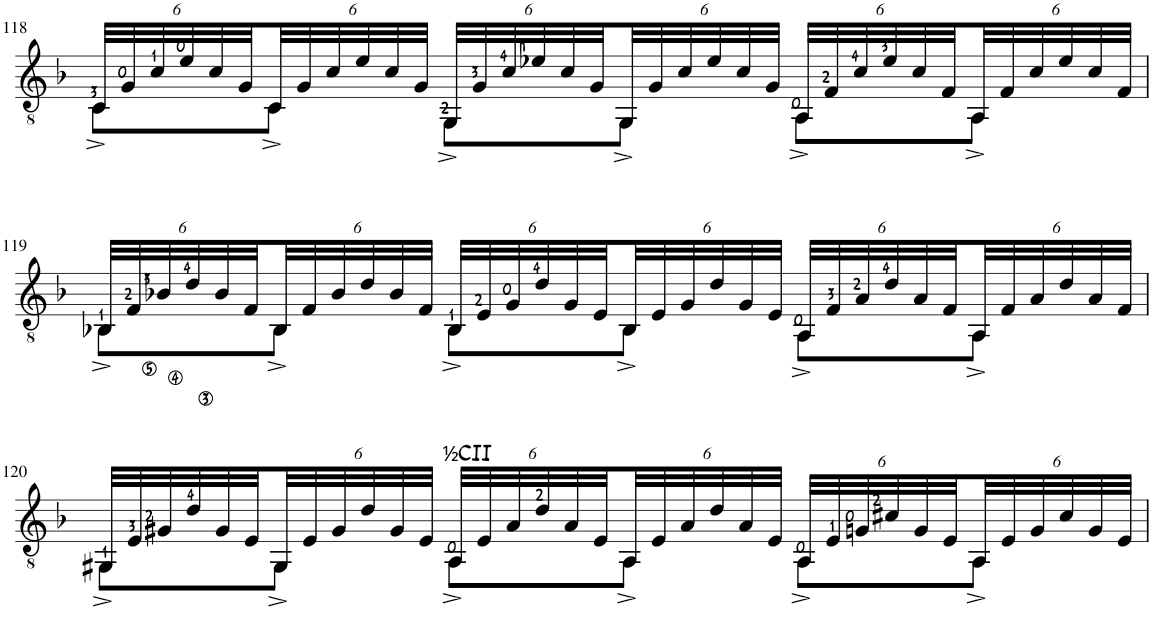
**kern
*part1
*staff1
*I"6ta en Re
!!LO:PB:g=z
*clefGv2
*k[b-]
*M3/4
*Xbrackettup
=118
*^
48C/LLL	8C^\L
48G/	.
48c/	.
48e/	.
48c/	.
48G/	.
48C/	8C^\J
48G/	.
48c/	.
48e/	.
48c/	.
48G/JJJ	.
48GG/LLL	8GG^\L
48G/	.
48c/	.
48e-X/	.
48c/	.
48G/	.
48GG/	8GG^\J
48G/	.
48c/	.
48e-/	.
48c/	.
48G/JJJ	.
48AA/LLL	8AA^\L
48F/	.
48c/	.
48e-/	.
48c/	.
48F/	.
48AA/	8AA^\J
48F/	.
48c/	.
48e-/	.
48c/	.
48F/JJJ	.
!!LO:LB:g=z	!!
=119	=119
48BB-X/LLL	8BB-^\L
48F/	.
48B-X/	.
48d/	.
48B-/	.
48F/	.
48BB-/	8BB-^\J
48F/	.
48B-/	.
48d/	.
48B-/	.
48F/JJJ	.
48BB-/LLL	8BB-^\L
48E/	.
48G/	.
48d/	.
48G/	.
48E/	.
48BB-/	8BB-^\J
48E/	.
48G/	.
48d/	.
48G/	.
48E/JJJ	.
48AA/LLL	8AA^\L
48F/	.
48A/	.
48d/	.
48A/	.
48F/	.
48AA/	8AA^\J
48F/	.
48A/	.
48d/	.
48A/	.
48F/JJJ	.
!!LO:LB:g=z	!!
=120	=120
*Xtuplet	*
48GG#X/LLL	8GG#^\L
48E/	.
48G#X/	.
48d/	.
48G#/	.
48E/	.
*tuplet	*
48GG#/	8GG#^\J
48E/	.
48G#/	.
48d/	.
48G#/	.
48E/JJJ	.
!LO:TX:a:t=½CII	!
48AA/LLL	8AA^\L
48E/	.
48A/	.
48d/	.
48A/	.
48E/	.
48AA/	8AA^\J
48E/	.
48A/	.
48d/	.
48A/	.
48E/JJJ	.
48AA/LLL	8AA^\L
48E/	.
48Gn/	.
48c#X/	.
48G/	.
48E/	.
48AA/	8AA^\J
48E/	.
48G/	.
48c#/	.
48G/	.
48E/JJJ	.
*v	*v
=
*-
